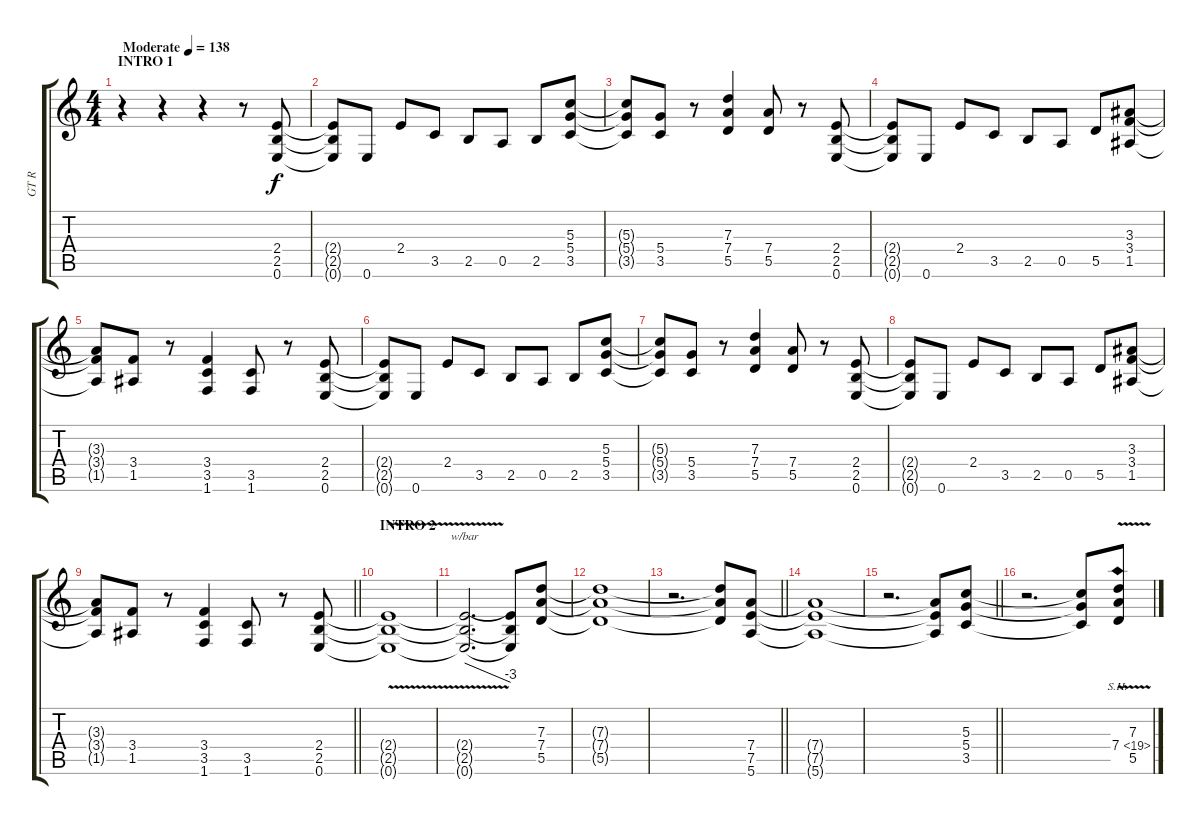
\track ("GT R" "GT R") {instrument distortionguitar}
\staff {score tabs}
\tuning (E4 B3 G3 D3 A2 E2) {hide}
\ts (4 4)
\section ("" "INTRO 1")
\tempo (138 "Moderate")
\clef g2
\ks c
r.4{dy f instrument distortionguitar} r.4 r.4 r.8 (2.4 2.5 0.6).8 |
(2.4{t} 2.5{t} 0.6{t}).8 0.6.8 2.4.8 3.5.8 2.5.8 0.5.8 2.5.8 (5.3 5.4 3.5).8 |
(5.3{t} 5.4{t} 3.5{t}).8 (5.4 3.5).8 r.8 (7.3 7.4 5.5).4 (7.4 5.5).8 r.8 (2.4 2.5 0.6).8 |
(2.4{t} 2.5{t} 0.6{t}).8 0.6.8 2.4.8 3.5.8 2.5.8 0.5.8 5.5.8 (3.3 3.4 1.5).8 |
(3.3{t} 3.4{t} 1.5{t}).8 (3.4 1.5).8 r.8 (3.4 3.5 1.6).4 (3.5 1.6).8 r.8 (2.4 2.5 0.6).8 |
(2.4{t} 2.5{t} 0.6{t}).8 0.6.8 2.4.8 3.5.8 2.5.8 0.5.8 2.5.8 (5.3 5.4 3.5).8 |
(5.3{t} 5.4{t} 3.5{t}).8 (5.4 3.5).8 r.8 (7.3 7.4 5.5).4 (7.4 5.5).8 r.8 (2.4 2.5 0.6).8 |
(2.4{t} 2.5{t} 0.6{t}).8 0.6.8 2.4.8 3.5.8 2.5.8 0.5.8 5.5.8 (3.3 3.4 1.5).8 |
\barLineRight lightlight
(3.3{t} 3.4{t} 1.5{t}).8 (3.4 1.5).8 r.8 (3.4 3.5 1.6).4 (3.5 1.6).8 r.8 (2.4 2.5 0.6).8 |
\section ("" "INTRO 2")
(2.4{v t} 2.5{v t} 0.6{v t}).1 |
(2.4{t} 2.5{t} 0.6{t}).2{d tbe (dive default 0 0 60 -12)} (2.4{t} 2.5{t} 0.6{t}).8 (7.3 7.4 5.5).8 |
(7.3{t} 7.4{t} 5.5{t}).1 |
\barLineRight lightlight
r.2{d} (7.3{t} 7.4{t} 5.5{t}).8 (7.4 7.5 5.6).8 |
(7.4{t} 7.5{t} 5.6{t}).1 |
\barLineRight lightlight
r.2{d} (7.4{t} 7.5{t} 5.6{t}).8 (5.3 5.4 3.5).8 |
r.2{d} (5.3{t} 5.4{t} 3.5{t}).8 (7.3 7.4{sh 12 v} 5.5).8
